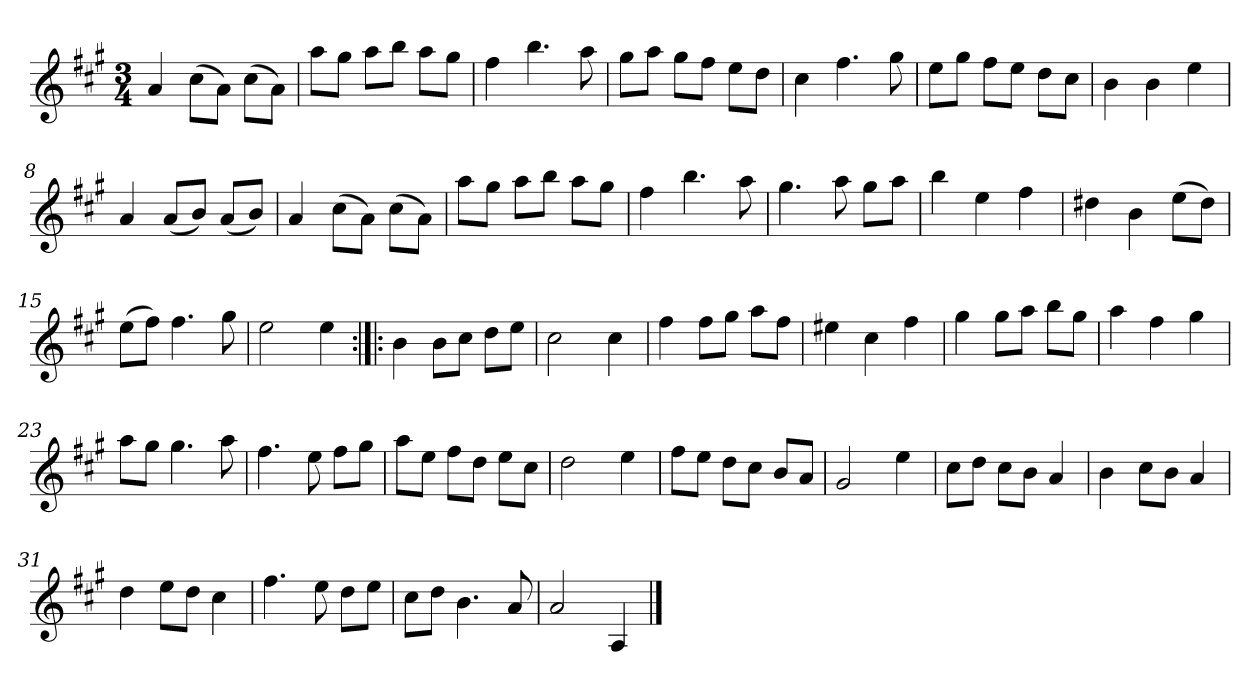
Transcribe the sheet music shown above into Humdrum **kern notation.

**kern
*part1
*staff1
*clefG2
*k[f#c#g#]
*A:
*M3/4
*MM120
=1
4a
(8cc#\L
8a\J)
(8cc#\L
8a\J)
=2
8aa\L
8gg#\J
8aa\L
8bb\J
8aa\L
8gg#\J
=3
4ff#
4.bb
8aa
=4
8gg#\L
8aa\J
8gg#\L
8ff#\J
8ee\L
8dd\J
=5
4cc#
4.ff#
8gg#
=6
8ee\L
8gg#\J
8ff#\L
8ee\J
8dd\L
8cc#\J
=7
4b
4b
4ee
=8
4a
(8a/L
8b/J)
(8a/L
8b/J)
=9
4a
(8cc#\L
8a\J)
(8cc#\L
8a\J)
=10
8aa\L
8gg#\J
8aa\L
8bb\J
8aa\L
8gg#\J
=11
4ff#
4.bb
8aa
=12
4.gg#
8aa
8gg#\L
8aa\J
=13
4bb
4ee
4ff#
=14
4dd#X
4b
(8ee\L
8dd#\J)
=15
(8ee\L
8ff#\J)
4.ff#
8gg#
=16
2ee
4ee
=17:|!|:
4b
8b\L
8cc#\J
8dd\L
8ee\J
=18
2cc#
4cc#
=19
4ff#
8ff#\L
8gg#\J
8aa\L
8ff#\J
=20
4ee#X
4cc#
4ff#
=21
4gg#
8gg#\L
8aa\J
8bb\L
8gg#\J
=22
4aa
4ff#
4gg#
=23
8aa\L
8gg#\J
4.gg#
8aa
=24
4.ff#
8ee
8ff#\L
8gg#\J
=25
8aa\L
8ee\J
8ff#\L
8dd\J
8ee\L
8cc#\J
=26
2dd
4ee
=27
8ff#\L
8ee\J
8dd\L
8cc#\J
8b/L
8a/J
=28
2g#
4ee
=29
8cc#\L
8dd\J
8cc#\L
8b\J
4a
=30
4b
8cc#\L
8b\J
4a
=31
4dd
8ee\L
8dd\J
4cc#
=32
4.ff#
8ee
8dd\L
8ee\J
=33
8cc#\L
8dd\J
4.b
8a
=34
2a
4A
==
*-
